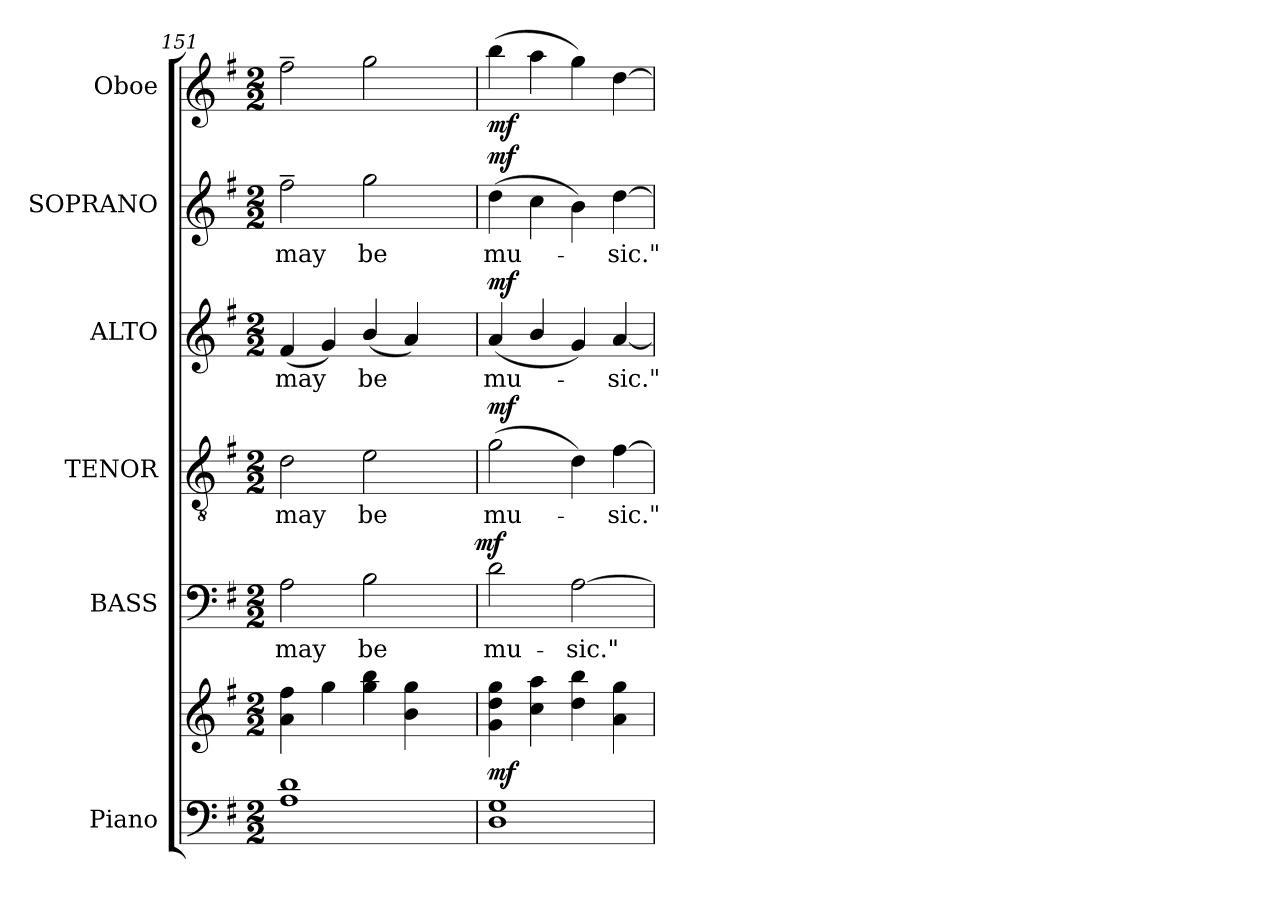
**kern	**kern	**dynam	**kern	**text	**dynam	**kern	**text	**dynam	**kern	**text	**dynam	**kern	**text	**dynam	**kern	**dynam
*part6	*part6	*part6	*part5	*part5	*part5	*part4	*part4	*part4	*part3	*part3	*part3	*part2	*part2	*part2	*part1	*part1
*staff7	*staff6	*staff6/7	*staff5	*staff5	*staff5	*staff4	*staff4	*staff4	*staff3	*staff3	*staff3	*staff2	*staff2	*staff2	*staff1	*staff1
*I"Piano	*	*	*I"BASS	*	*	*I"TENOR	*	*	*I"ALTO	*	*	*I"SOPRANO	*	*	*I"Oboe	*
*I'Pno.	*	*	*I'B.	*	*	*I'T.	*	*	*I'A.	*	*	*I'S.	*	*	*I'Ob.	*
*clefF4	*clefG2	*	*clefF4	*	*	*clefGv2	*	*	*clefG2	*	*	*clefG2	*	*	*clefG2	*
*	*	*	*	*	*	*ITrd7c12	*	*	*	*	*	*	*	*	*	*
*k[f#]	*k[f#]	*	*k[f#]	*	*	*k[f#]	*	*	*k[f#]	*	*	*k[f#]	*	*	*k[f#]	*
*G:	*G:	*	*G:	*	*	*G:	*	*	*G:	*	*	*G:	*	*	*G:	*
*M2/2	*M2/2	*	*M2/2	*	*	*M2/2	*	*	*M2/2	*	*	*M2/2	*	*	*M2/2	*
=151	=151	=151	=151	=151	=151	=151	=151	=151	=151	=151	=151	=151	=151	=151	=151	=151
!	!	!	!	!LO:LY:b:color=#000000	!	!	!	!	!	!	!	!	!	!	!	!
!	!	!	!	!	!	!	!LO:LY:b:color=#000000	!	!	!	!	!	!	!	!	!
!	!	!	!	!	!	!	!	!	!	!LO:LY:b:color=#000000	!	!	!	!	!	!
!	!	!	!	!	!	!	!	!	!	!	!	!	!LO:LY:b:color=#000000	!	!	!
*	*	*	*^	*	*	*	*	*	*	*	*	*	*	*	*	*
1Ai 1di	4ai\ 4ff#i	.	2Ai\	2ryy	may	.	2Di\	may	.	(4f#i/	may	.	2ff#~i\	may	.	2ff#~i\	.
.	4ggi\	.	.	.	.	.	.	.	.	4gi/)	.	.	.	.	.	.	.
!	!	!	!	!	!LO:LY:b:color=#000000	!	!	!	!	!	!	!	!	!	!	!	!
!	!	!	!	!	!	!	!	!LO:LY:b:color=#000000	!	!	!	!	!	!	!	!	!
!	!	!	!	!	!	!	!	!	!	!	!LO:LY:b:color=#000000	!	!	!	!	!	!
!	!	!	!	!	!	!	!	!	!	!	!	!	!	!LO:LY:b:color=#000000	!	!	!
.	4ggi\ 4bbi	.	2Bi\	4ryy	be	.	2Ei\	be	.	(4bi/	be	.	2ggi\	be	.	2ggi\	.
.	4bi\ 4ggi	.	.	8ryy	.	.	.	.	.	4ai/)	.	.	.	.	.	.	.
.	.	.	.	16ryy	.	.	.	.	.	.	.	.	.	.	.	.	.
.	.	.	.	32ryy	.	.	.	.	.	.	.	.	.	.	.	.	.
.	.	.	.	64ryy	.	.	.	.	.	.	.	.	.	.	.	.	.
.	.	.	.	128...ryy	.	.	.	.	.	.	.	.	.	.	.	.	.
.	.	.	.	1024ryy	.	mf	.	.	.	.	.	.	.	.	.	.	.
*	*	*	*v	*v	*	*	*	*	*	*	*	*	*	*	*	*	*
=152	=152	=152	=152	=152	=152	=152	=152	=152	=152	=152	=152	=152	=152	=152	=152	=152
*	*	*	*^	*	*	*	*	*	*	*	*	*	*	*	*	*
!	!	!	!	!	!LO:LY:b:color=#000000	!	!	!	!	!	!	!	!	!	!	!	!
*	*	*	*v	*v	*	*	*	*	*	*	*	*	*	*	*	*	*
*	*	*	*^	*	*	*	*	*	*	*	*	*	*	*	*	*
!	!	!	!	!	!	!	!	!LO:LY:b:color=#000000	!	!	!	!	!	!	!	!	!
*	*	*	*v	*v	*	*	*	*	*	*	*	*	*	*	*	*	*
*	*	*	*^	*	*	*	*	*	*	*	*	*	*	*	*	*
!	!	!	!	!	!	!	!	!	!	!	!LO:LY:b:color=#000000	!	!	!	!	!	!
*	*	*	*v	*v	*	*	*	*	*	*	*	*	*	*	*	*	*
*	*	*	*^	*	*	*	*	*	*	*	*	*	*	*	*	*
!	!	!	!	!	!	!	!	!	!	!	!	!	!	!LO:LY:b:color=#000000	!	!	!
*	*	*	*v	*v	*	*	*	*	*	*	*	*	*	*	*	*	*
1Di 1Gi	4gi\ 4ddi 4ggi	mf	2di\	mu-	.	(2Gi\	mu-	mf	(4ai/	mu-	mf	(4ddi\	mu-	mf	(4bbi\	mf
.	4cci\ 4aai	.	.	.	.	.	.	.	4bi/	.	.	4cci\	.	.	4aai\	.
!	!	!	!	!LO:LY:b:color=#000000	!	!	!	!	!	!	!	!	!	!	!	!
.	4ddi\ 4bbi	.	[2Ai\	-sic."	.	4Di\)	.	.	4gi/)	.	.	4bi\)	.	.	4ggi\)	.
!	!	!	!	!	!	!	!LO:LY:b:color=#000000	!	!	!	!	!	!	!	!	!
!	!	!	!	!	!	!	!	!	!	!LO:LY:b:color=#000000	!	!	!	!	!	!
!	!	!	!	!	!	!	!	!	!	!	!	!	!LO:LY:b:color=#000000	!	!	!
.	4ai\ 4ggi	.	.	.	.	[4F#i\	-sic."	.	[4ai/	-sic."	.	[4ddi\	-sic."	.	[4ddi\	.
=	=	=	=	=	=	=	=	=	=	=	=	=	=	=	=	=
*-	*-	*-	*-	*-	*-	*-	*-	*-	*-	*-	*-	*-	*-	*-	*-	*-
